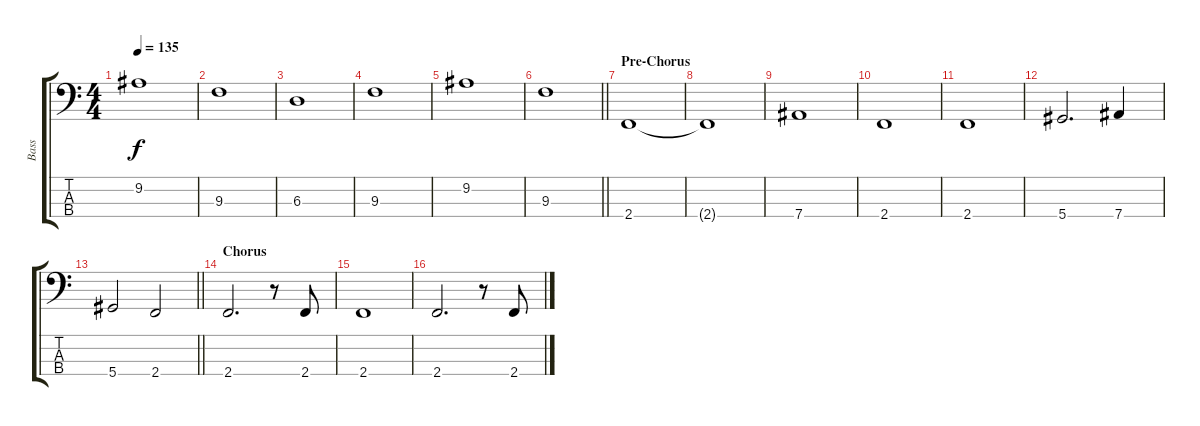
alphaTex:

\track ("Bass" "Bass") {instrument electricbassfinger}
\staff {score tabs}
\tuning (Gb2 Db2 Ab1 Eb1) {hide}
\ts (4 4)
\tempo 135
\clef f4
\ks c
9.2.1{dy f} |
9.3.1 |
6.3.1 |
9.3.1 |
9.2.1 |
\barLineRight lightlight
9.3.1 |
\section ("" "Pre-Chorus")
2.4.1 |
2.4{t}.1 |
7.4.1 |
2.4.1 |
2.4.1 |
5.4.2{d} 7.4.4 |
\barLineRight lightlight
5.4.2 2.4.2 |
\section ("" "Chorus")
2.4.2{d} r.8 2.4.8 |
2.4.1 |
2.4.2{d} r.8 2.4.8
